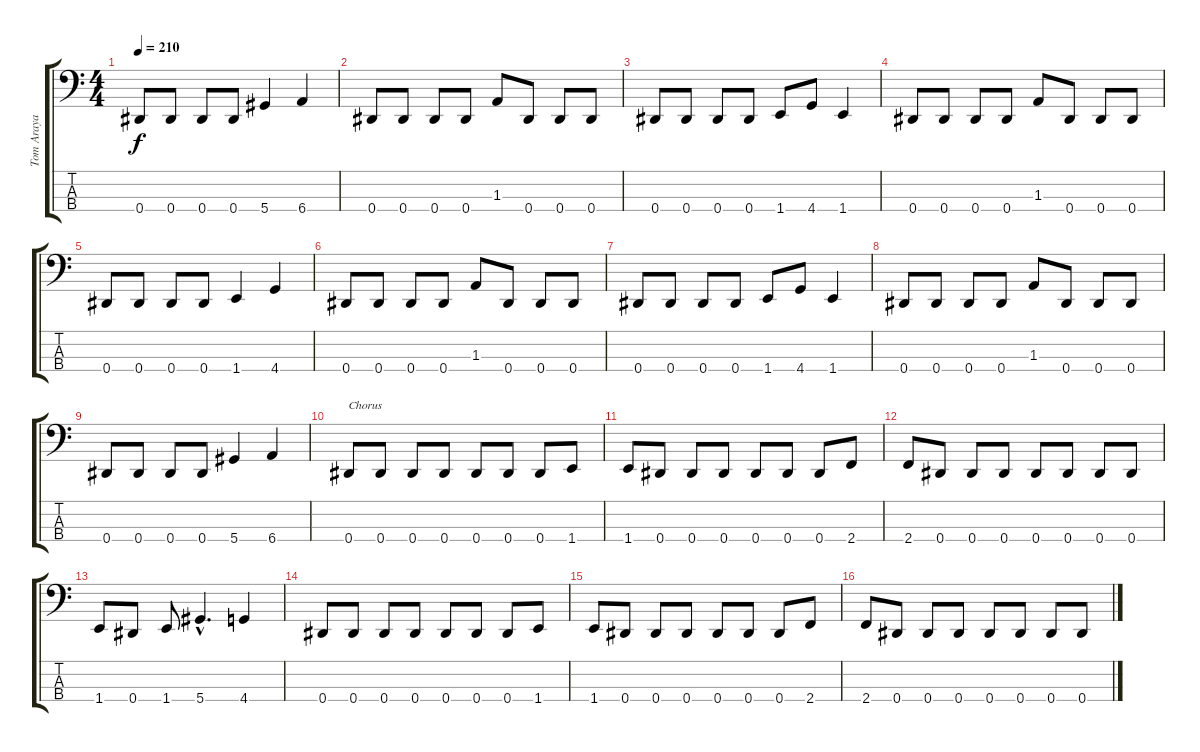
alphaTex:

\track ("Tom Araya" "Tom Araya") {instrument electricbassfinger}
\staff {score tabs}
\tuning (Gb2 Db2 Ab1 Eb1) {hide}
\ts (4 4)
\tempo 210
\clef f4
\ks c
0.4.8{dy f} 0.4.8 0.4.8 0.4.8 5.4.4 6.4.4 |
0.4.8 0.4.8 0.4.8 0.4.8 1.3.8 0.4.8 0.4.8 0.4.8 |
0.4.8 0.4.8 0.4.8 0.4.8 1.4.8 4.4.8 1.4.4 |
0.4.8 0.4.8 0.4.8 0.4.8 1.3.8 0.4.8 0.4.8 0.4.8 |
0.4.8 0.4.8 0.4.8 0.4.8 1.4.4 4.4.4 |
0.4.8 0.4.8 0.4.8 0.4.8 1.3.8 0.4.8 0.4.8 0.4.8 |
0.4.8 0.4.8 0.4.8 0.4.8 1.4.8 4.4.8 1.4.4 |
0.4.8 0.4.8 0.4.8 0.4.8 1.3.8 0.4.8 0.4.8 0.4.8 |
0.4.8 0.4.8 0.4.8 0.4.8 5.4.4 6.4.4 |
0.4.8{txt "Chorus"} 0.4.8 0.4.8 0.4.8 0.4.8 0.4.8 0.4.8 1.4.8 |
1.4.8 0.4.8 0.4.8 0.4.8 0.4.8 0.4.8 0.4.8 2.4.8 |
2.4.8 0.4.8 0.4.8 0.4.8 0.4.8 0.4.8 0.4.8 0.4.8 |
1.4.8 0.4.8 1.4.8 5.4{hac}.4{d} 4.4.4 |
0.4.8 0.4.8 0.4.8 0.4.8 0.4.8 0.4.8 0.4.8 1.4.8 |
1.4.8 0.4.8 0.4.8 0.4.8 0.4.8 0.4.8 0.4.8 2.4.8 |
2.4.8 0.4.8 0.4.8 0.4.8 0.4.8 0.4.8 0.4.8 0.4.8
